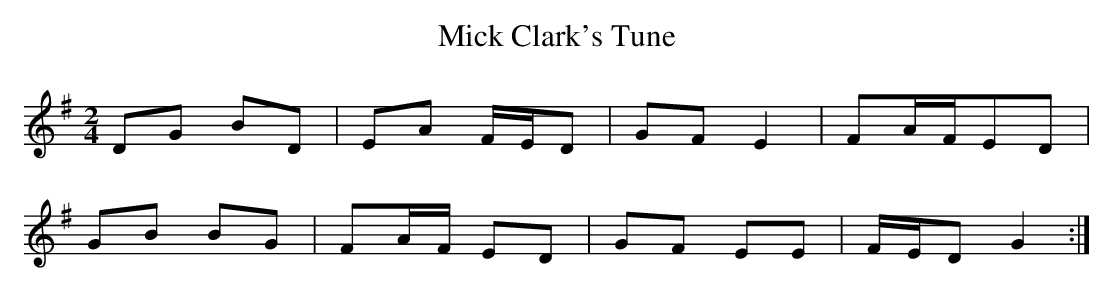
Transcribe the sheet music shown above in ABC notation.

X:1
T:Mick Clark's Tune
M:2/4
L:1/8
K:G
DG BD|EA F/E/D|GF E2|FA/F/ED|
GB BG|FA/F/ ED|GF EE|F/E/D G2:|
